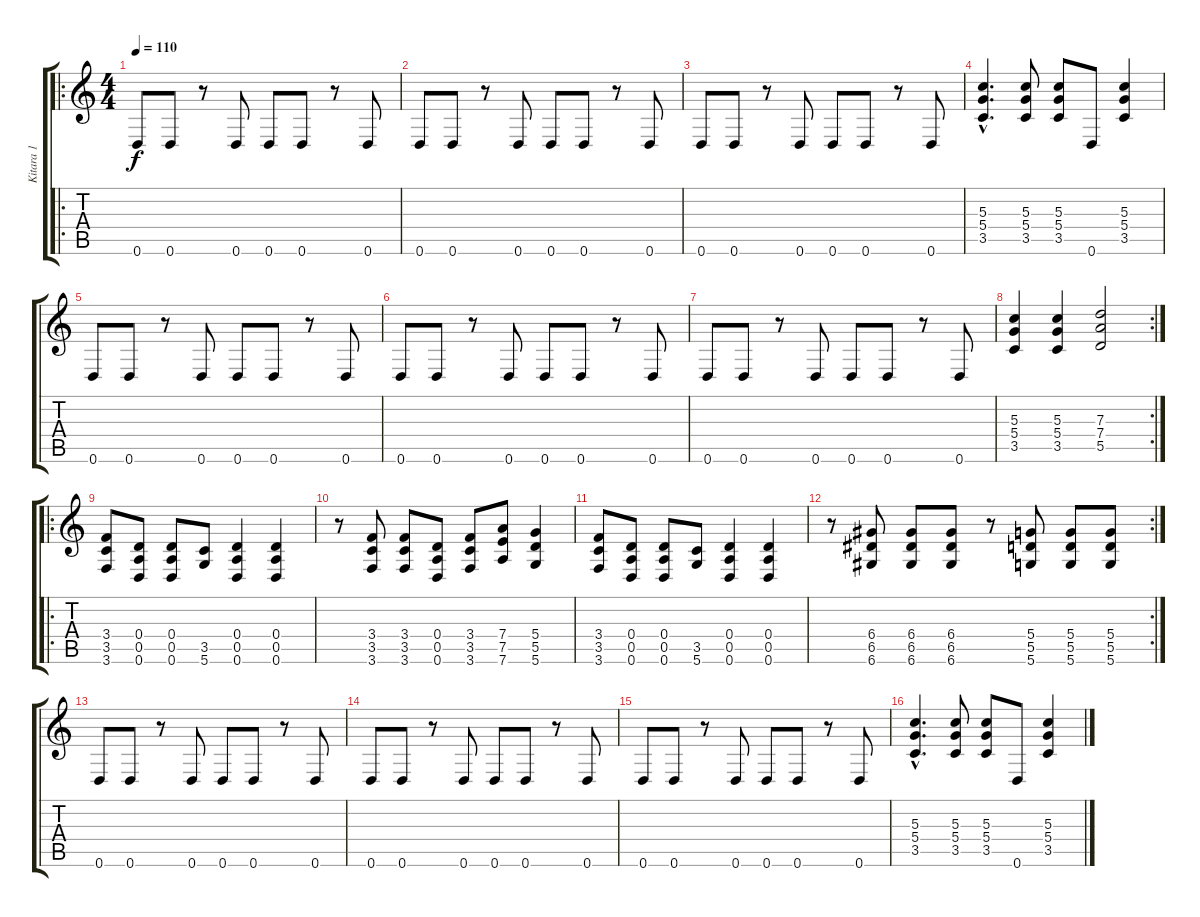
\track ("Kitara 1" "Kitara 1") {instrument overdrivenguitar}
\staff {score tabs}
\tuning (E4 B3 G3 D3 A2 D2) {hide}
\ro
\ts (4 4)
\tempo 110
\clef g2
\ks c
0.6.8{dy f} 0.6.8 r.8 0.6.8 0.6.8 0.6.8 r.8 0.6.8 |
0.6.8 0.6.8 r.8 0.6.8 0.6.8 0.6.8 r.8 0.6.8 |
0.6.8 0.6.8 r.8 0.6.8 0.6.8 0.6.8 r.8 0.6.8 |
(5.3{hac} 5.4{hac} 3.5{hac}).4{d} (5.3 5.4 3.5).8 (5.3 5.4 3.5).8 0.6.8 (5.3 5.4 3.5).4 |
0.6.8 0.6.8 r.8 0.6.8 0.6.8 0.6.8 r.8 0.6.8 |
0.6.8 0.6.8 r.8 0.6.8 0.6.8 0.6.8 r.8 0.6.8 |
0.6.8 0.6.8 r.8 0.6.8 0.6.8 0.6.8 r.8 0.6.8 |
\rc 2
(5.3 5.4 3.5).4 (5.3 5.4 3.5).4 (7.3 7.4 5.5).2 |
\ro
(3.4 3.5 3.6).8 (0.4 0.5 0.6).8 (0.4 0.5 0.6).8 (3.5 5.6).8 (0.4 0.5 0.6).4 (0.4 0.5 0.6).4 |
r.8 (3.4 3.5 3.6).8 (3.4 3.5 3.6).8 (0.4 0.5 0.6).8 (3.4 3.5 3.6).8 (7.4 7.5 7.6).8 (5.4 5.5 5.6).4 |
(3.4 3.5 3.6).8 (0.4 0.5 0.6).8 (0.4 0.5 0.6).8 (3.5 5.6).8 (0.4 0.5 0.6).4 (0.4 0.5 0.6).4 |
\rc 2
r.8 (6.4 6.5 6.6).8 (6.4 6.5 6.6).8 (6.4 6.5 6.6).8 r.8 (5.4 5.5 5.6).8 (5.4 5.5 5.6).8 (5.4 5.5 5.6).8 |
0.6.8 0.6.8 r.8 0.6.8 0.6.8 0.6.8 r.8 0.6.8 |
0.6.8 0.6.8 r.8 0.6.8 0.6.8 0.6.8 r.8 0.6.8 |
0.6.8 0.6.8 r.8 0.6.8 0.6.8 0.6.8 r.8 0.6.8 |
(5.3{hac} 5.4{hac} 3.5{hac}).4{d} (5.3 5.4 3.5).8 (5.3 5.4 3.5).8 0.6.8 (5.3 5.4 3.5).4
